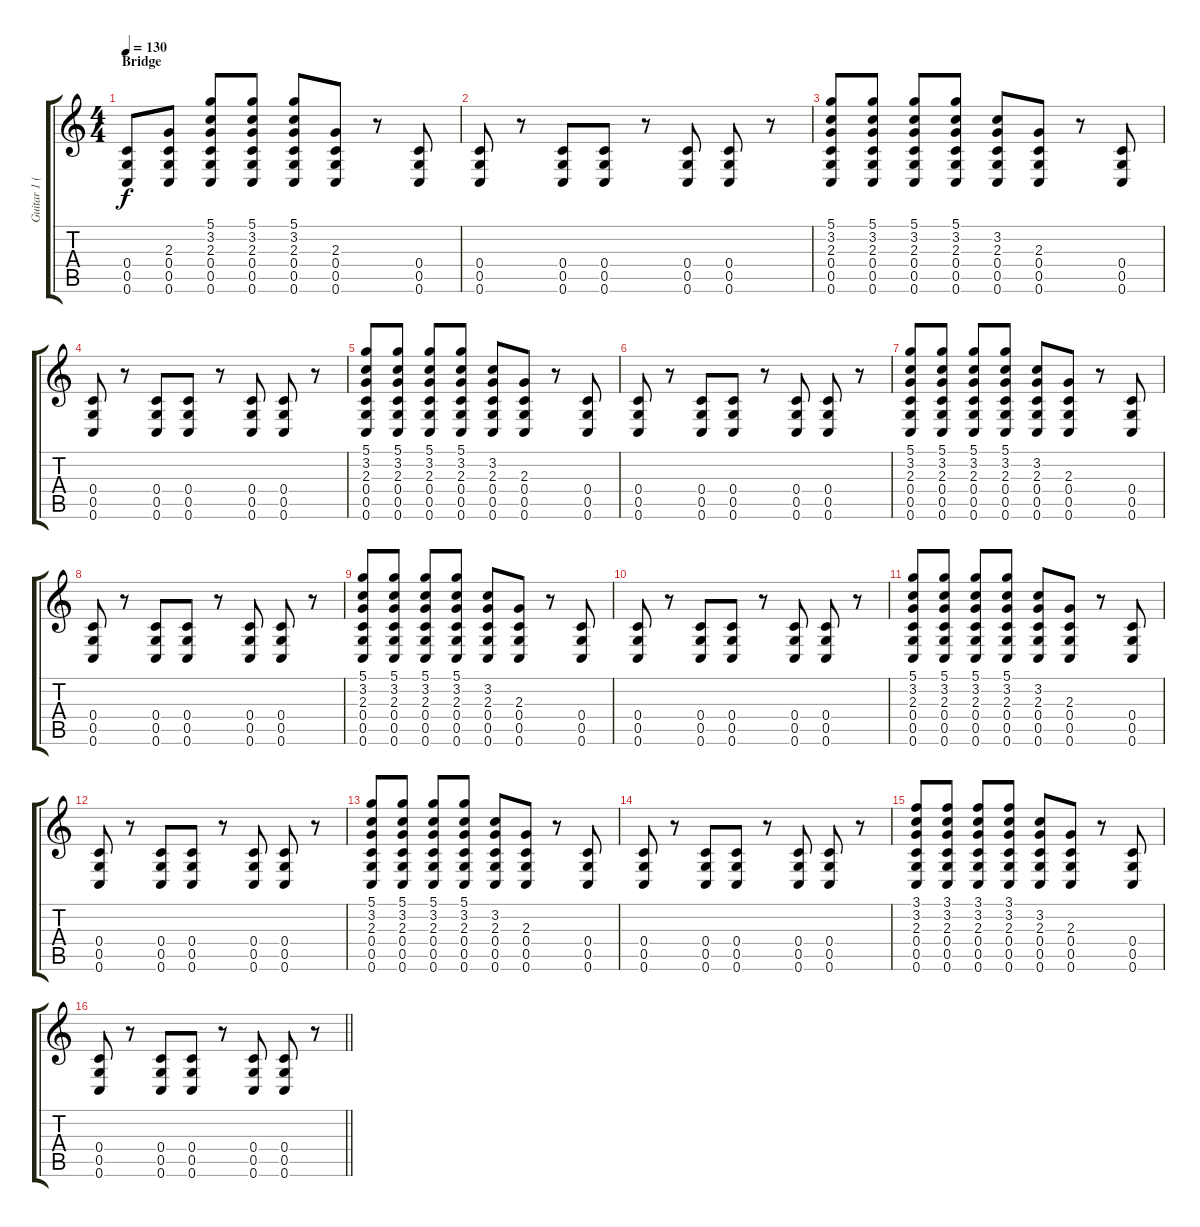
\track ("Guitar 1 (Jardel Paisante)" "Guitar 1 (") {instrument acousticguitarsteel}
\staff {score tabs}
\tuning (D4 A3 F3 C3 G2 C2) {hide}
\ts (4 4)
\section ("" "Bridge")
\tempo 130
\clef g2
\ks c
(0.4 0.5 0.6).8{dy f} (2.3 0.4 0.5 0.6).8 (5.1 3.2 2.3 0.4 0.5 0.6).8 (5.1 3.2 2.3 0.4 0.5 0.6).8 (5.1 3.2 2.3 0.4 0.5 0.6).8 (2.3 0.4 0.5 0.6).8 r.8 (0.4 0.5 0.6).8 |
(0.4 0.5 0.6).8 r.8 (0.4 0.5 0.6).8 (0.4 0.5 0.6).8 r.8 (0.4 0.5 0.6).8 (0.4 0.5 0.6).8 r.8 |
(5.1 3.2 2.3 0.4 0.5 0.6).8 (5.1 3.2 2.3 0.4 0.5 0.6).8 (5.1 3.2 2.3 0.4 0.5 0.6).8 (5.1 3.2 2.3 0.4 0.5 0.6).8 (3.2 2.3 0.4 0.5 0.6).8 (2.3 0.4 0.5 0.6).8 r.8 (0.4 0.5 0.6).8 |
(0.4 0.5 0.6).8 r.8 (0.4 0.5 0.6).8 (0.4 0.5 0.6).8 r.8 (0.4 0.5 0.6).8 (0.4 0.5 0.6).8 r.8 |
(5.1 3.2 2.3 0.4 0.5 0.6).8 (5.1 3.2 2.3 0.4 0.5 0.6).8 (5.1 3.2 2.3 0.4 0.5 0.6).8 (5.1 3.2 2.3 0.4 0.5 0.6).8 (3.2 2.3 0.4 0.5 0.6).8 (2.3 0.4 0.5 0.6).8 r.8 (0.4 0.5 0.6).8 |
(0.4 0.5 0.6).8 r.8 (0.4 0.5 0.6).8 (0.4 0.5 0.6).8 r.8 (0.4 0.5 0.6).8 (0.4 0.5 0.6).8 r.8 |
(5.1 3.2 2.3 0.4 0.5 0.6).8 (5.1 3.2 2.3 0.4 0.5 0.6).8 (5.1 3.2 2.3 0.4 0.5 0.6).8 (5.1 3.2 2.3 0.4 0.5 0.6).8 (3.2 2.3 0.4 0.5 0.6).8 (2.3 0.4 0.5 0.6).8 r.8 (0.4 0.5 0.6).8 |
(0.4 0.5 0.6).8 r.8 (0.4 0.5 0.6).8 (0.4 0.5 0.6).8 r.8 (0.4 0.5 0.6).8 (0.4 0.5 0.6).8 r.8 |
(5.1 3.2 2.3 0.4 0.5 0.6).8 (5.1 3.2 2.3 0.4 0.5 0.6).8 (5.1 3.2 2.3 0.4 0.5 0.6).8 (5.1 3.2 2.3 0.4 0.5 0.6).8 (3.2 2.3 0.4 0.5 0.6).8 (2.3 0.4 0.5 0.6).8 r.8 (0.4 0.5 0.6).8 |
(0.4 0.5 0.6).8 r.8 (0.4 0.5 0.6).8 (0.4 0.5 0.6).8 r.8 (0.4 0.5 0.6).8 (0.4 0.5 0.6).8 r.8 |
(5.1 3.2 2.3 0.4 0.5 0.6).8 (5.1 3.2 2.3 0.4 0.5 0.6).8 (5.1 3.2 2.3 0.4 0.5 0.6).8 (5.1 3.2 2.3 0.4 0.5 0.6).8 (3.2 2.3 0.4 0.5 0.6).8 (2.3 0.4 0.5 0.6).8 r.8 (0.4 0.5 0.6).8 |
(0.4 0.5 0.6).8 r.8 (0.4 0.5 0.6).8 (0.4 0.5 0.6).8 r.8 (0.4 0.5 0.6).8 (0.4 0.5 0.6).8 r.8 |
(5.1 3.2 2.3 0.4 0.5 0.6).8 (5.1 3.2 2.3 0.4 0.5 0.6).8 (5.1 3.2 2.3 0.4 0.5 0.6).8 (5.1 3.2 2.3 0.4 0.5 0.6).8 (3.2 2.3 0.4 0.5 0.6).8 (2.3 0.4 0.5 0.6).8 r.8 (0.4 0.5 0.6).8 |
(0.4 0.5 0.6).8 r.8 (0.4 0.5 0.6).8 (0.4 0.5 0.6).8 r.8 (0.4 0.5 0.6).8 (0.4 0.5 0.6).8 r.8 |
(3.1 3.2 2.3 0.4 0.5 0.6).8 (3.1 3.2 2.3 0.4 0.5 0.6).8 (3.1 3.2 2.3 0.4 0.5 0.6).8 (3.1 3.2 2.3 0.4 0.5 0.6).8 (3.2 2.3 0.4 0.5 0.6).8 (2.3 0.4 0.5 0.6).8 r.8 (0.4 0.5 0.6).8 |
\barLineRight lightlight
(0.4 0.5 0.6).8 r.8 (0.4 0.5 0.6).8 (0.4 0.5 0.6).8 r.8 (0.4 0.5 0.6).8 (0.4 0.5 0.6).8 r.8
